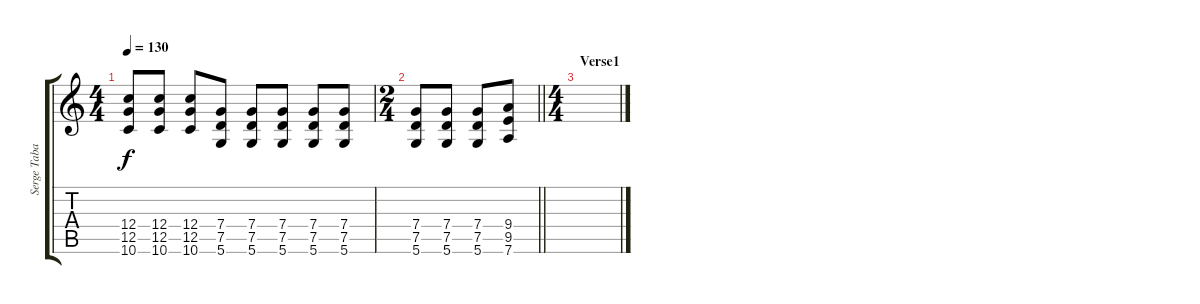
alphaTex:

\track ("Serge Tabachnikov Guitar Loop " "Serge Taba") {instrument overdrivenguitar}
\staff {score tabs}
\tuning (D4 A3 F3 C3 G2 D2) {hide}
\ts (4 4)
\tempo 130
\clef g2
\ks c
(12.4 12.5 10.6).8{dy f} (12.4 12.5 10.6).8 (12.4 12.5 10.6).8 (7.4 7.5 5.6).8 (7.4 7.5 5.6).8 (7.4 7.5 5.6).8 (7.4 7.5 5.6).8 (7.4 7.5 5.6).8 |
\ts (2 4)
\barLineRight lightlight
(7.4 7.5 5.6).8 (7.4 7.5 5.6).8 (7.4 7.5 5.6).8 (9.4 9.5 7.6).8 |
\ts (4 4)
\section ("" "Verse1")
